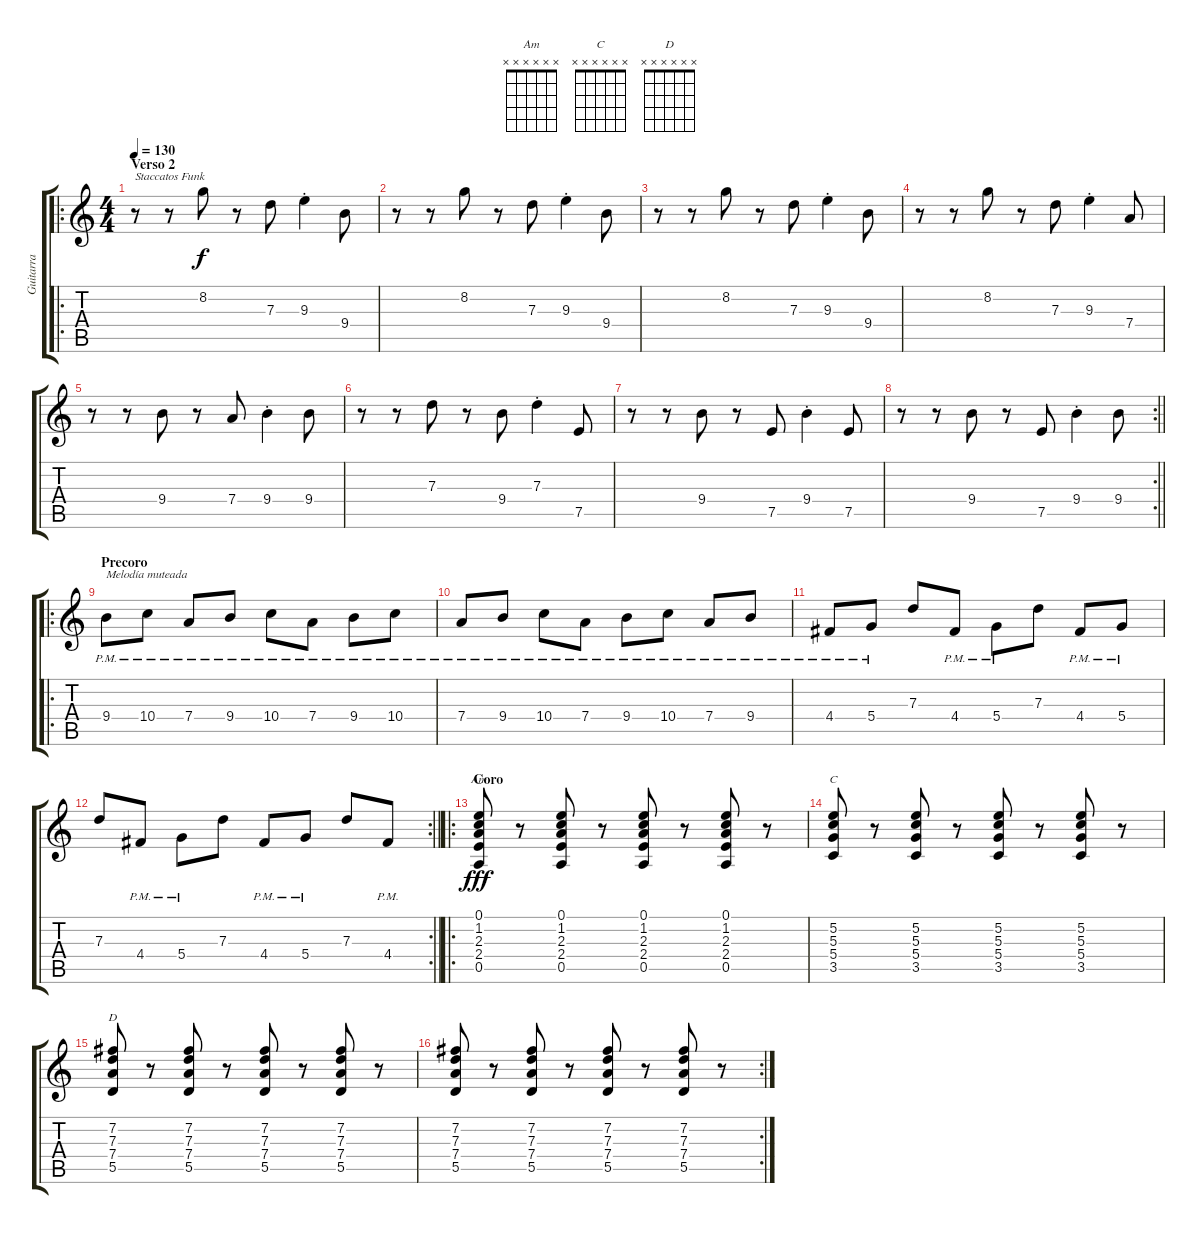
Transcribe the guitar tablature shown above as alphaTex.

\track ("Guitarra" "Guitarra") {instrument overdrivenguitar}
\staff {score tabs}
\tuning (E4 B3 G3 D3 A2 E2) {hide}
\chord ("Am" x x x x x x)
\chord ("C" x x x x x x)
\chord ("D" x x x x x x)
\ro
\ts (4 4)
\section ("" "Verso 2")
\tempo 130
\clef g2
\ks c
r.8{txt "Staccatos Funk" dy f} r.8 8.2.8 r.8 7.3.8 9.3{st}.4 9.4.8 |
r.8 r.8 8.2.8 r.8 7.3.8 9.3{st}.4 9.4.8 |
r.8 r.8 8.2.8 r.8 7.3.8 9.3{st}.4 9.4.8 |
r.8 r.8 8.2.8 r.8 7.3.8 9.3{st}.4 7.4.8 |
r.8 r.8 9.4.8 r.8 7.4.8 9.4{st}.4 9.4.8 |
r.8 r.8 7.3.8 r.8 9.4.8 7.3{st}.4 7.5.8 |
r.8 r.8 9.4.8 r.8 7.5.8 9.4{st}.4 7.5.8 |
\rc 2
\barLineRight lightlight
r.8 r.8 9.4.8 r.8 7.5.8 9.4{st}.4 9.4.8 |
\ro
\section ("" "Precoro")
9.4{pm}.8{txt "Melodía muteada"} 10.4{pm}.8 7.4{pm}.8 9.4{pm}.8 10.4{pm}.8 7.4{pm}.8 9.4{pm}.8 10.4{pm}.8 |
7.4{pm}.8 9.4{pm}.8 10.4{pm}.8 7.4{pm}.8 9.4{pm}.8 10.4{pm}.8 7.4{pm}.8 9.4{pm}.8 |
4.4{pm}.8 5.4{pm}.8 7.3.8 4.4{pm}.8 5.4{pm}.8 7.3.8 4.4{pm}.8 5.4{pm}.8 |
\rc 2
\barLineRight lightlight
7.3.8 4.4{pm}.8 5.4{pm}.8 7.3.8 4.4{pm}.8 5.4{pm}.8 7.3.8 4.4{pm}.8 |
\ro
\section ("" "Coro")
(0.1 1.2 2.3 2.4 0.5).8{ch "Am" dy fff instrument electricguitarclean} r.8 (0.1 1.2 2.3 2.4 0.5).8 r.8 (0.1 1.2 2.3 2.4 0.5).8 r.8 (0.1 1.2 2.3 2.4 0.5).8 r.8 |
(5.2 5.3 5.4 3.5).8{ch "C"} r.8 (5.2 5.3 5.4 3.5).8 r.8 (5.2 5.3 5.4 3.5).8 r.8 (5.2 5.3 5.4 3.5).8 r.8 |
(7.2 7.3 7.4 5.5).8{ch "D"} r.8 (7.2 7.3 7.4 5.5).8 r.8 (7.2 7.3 7.4 5.5).8 r.8 (7.2 7.3 7.4 5.5).8 r.8 |
\rc 2
(7.2 7.3 7.4 5.5).8 r.8 (7.2 7.3 7.4 5.5).8 r.8 (7.2 7.3 7.4 5.5).8 r.8 (7.2 7.3 7.4 5.5).8 r.8
